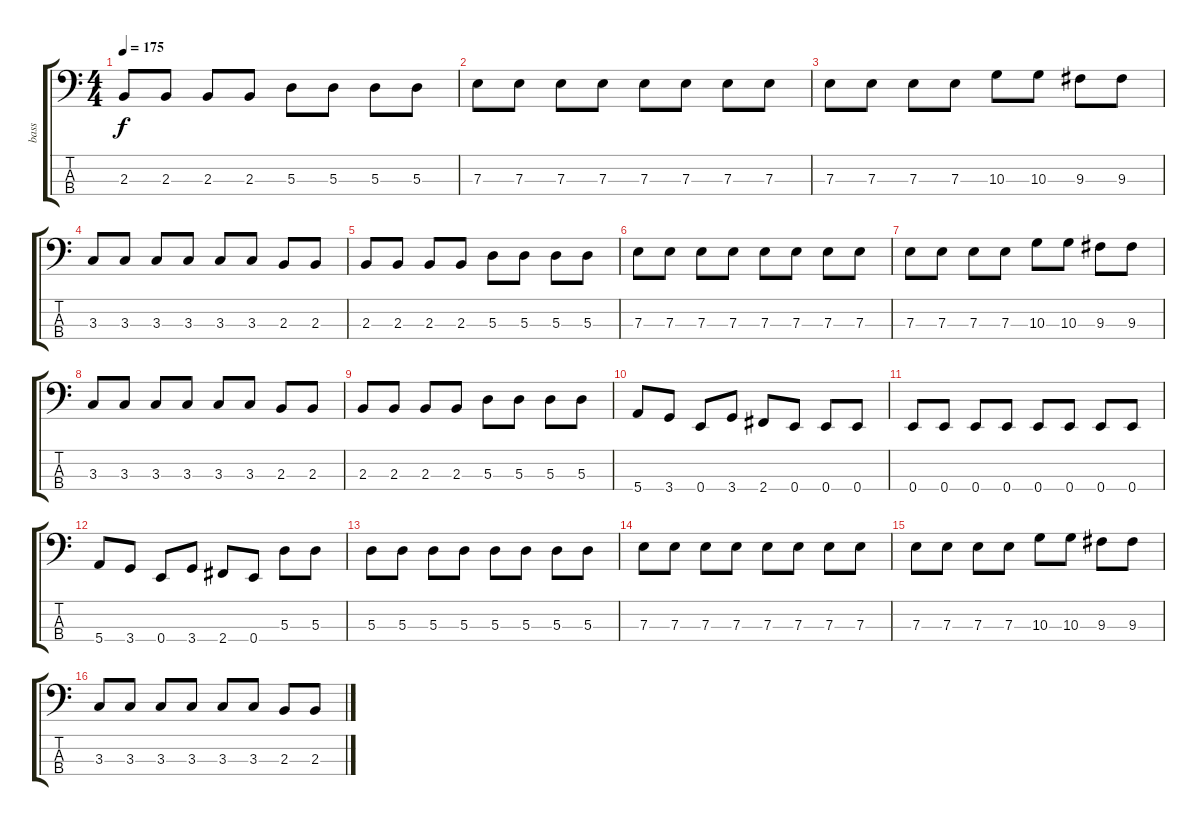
\track ("bass" "bass") {instrument electricbassfinger}
\staff {score tabs}
\tuning (G2 D2 A1 E1) {hide}
\ts (4 4)
\tempo 175
\clef f4
\ks c
2.3.8{dy f} 2.3.8 2.3.8 2.3.8 5.3.8 5.3.8 5.3.8 5.3.8 |
7.3.8 7.3.8 7.3.8 7.3.8 7.3.8 7.3.8 7.3.8 7.3.8 |
7.3.8 7.3.8 7.3.8 7.3.8 10.3.8 10.3.8 9.3.8 9.3.8 |
3.3.8 3.3.8 3.3.8 3.3.8 3.3.8 3.3.8 2.3.8 2.3.8 |
2.3.8 2.3.8 2.3.8 2.3.8 5.3.8 5.3.8 5.3.8 5.3.8 |
7.3.8 7.3.8 7.3.8 7.3.8 7.3.8 7.3.8 7.3.8 7.3.8 |
7.3.8 7.3.8 7.3.8 7.3.8 10.3.8 10.3.8 9.3.8 9.3.8 |
3.3.8 3.3.8 3.3.8 3.3.8 3.3.8 3.3.8 2.3.8 2.3.8 |
2.3.8 2.3.8 2.3.8 2.3.8 5.3.8 5.3.8 5.3.8 5.3.8 |
5.4.8 3.4.8 0.4.8 3.4.8 2.4.8 0.4.8 0.4.8 0.4.8 |
0.4.8 0.4.8 0.4.8 0.4.8 0.4.8 0.4.8 0.4.8 0.4.8 |
5.4.8 3.4.8 0.4.8 3.4.8 2.4.8 0.4.8 5.3.8 5.3.8 |
5.3.8 5.3.8 5.3.8 5.3.8 5.3.8 5.3.8 5.3.8 5.3.8 |
7.3.8 7.3.8 7.3.8 7.3.8 7.3.8 7.3.8 7.3.8 7.3.8 |
7.3.8 7.3.8 7.3.8 7.3.8 10.3.8 10.3.8 9.3.8 9.3.8 |
3.3.8 3.3.8 3.3.8 3.3.8 3.3.8 3.3.8 2.3.8 2.3.8
